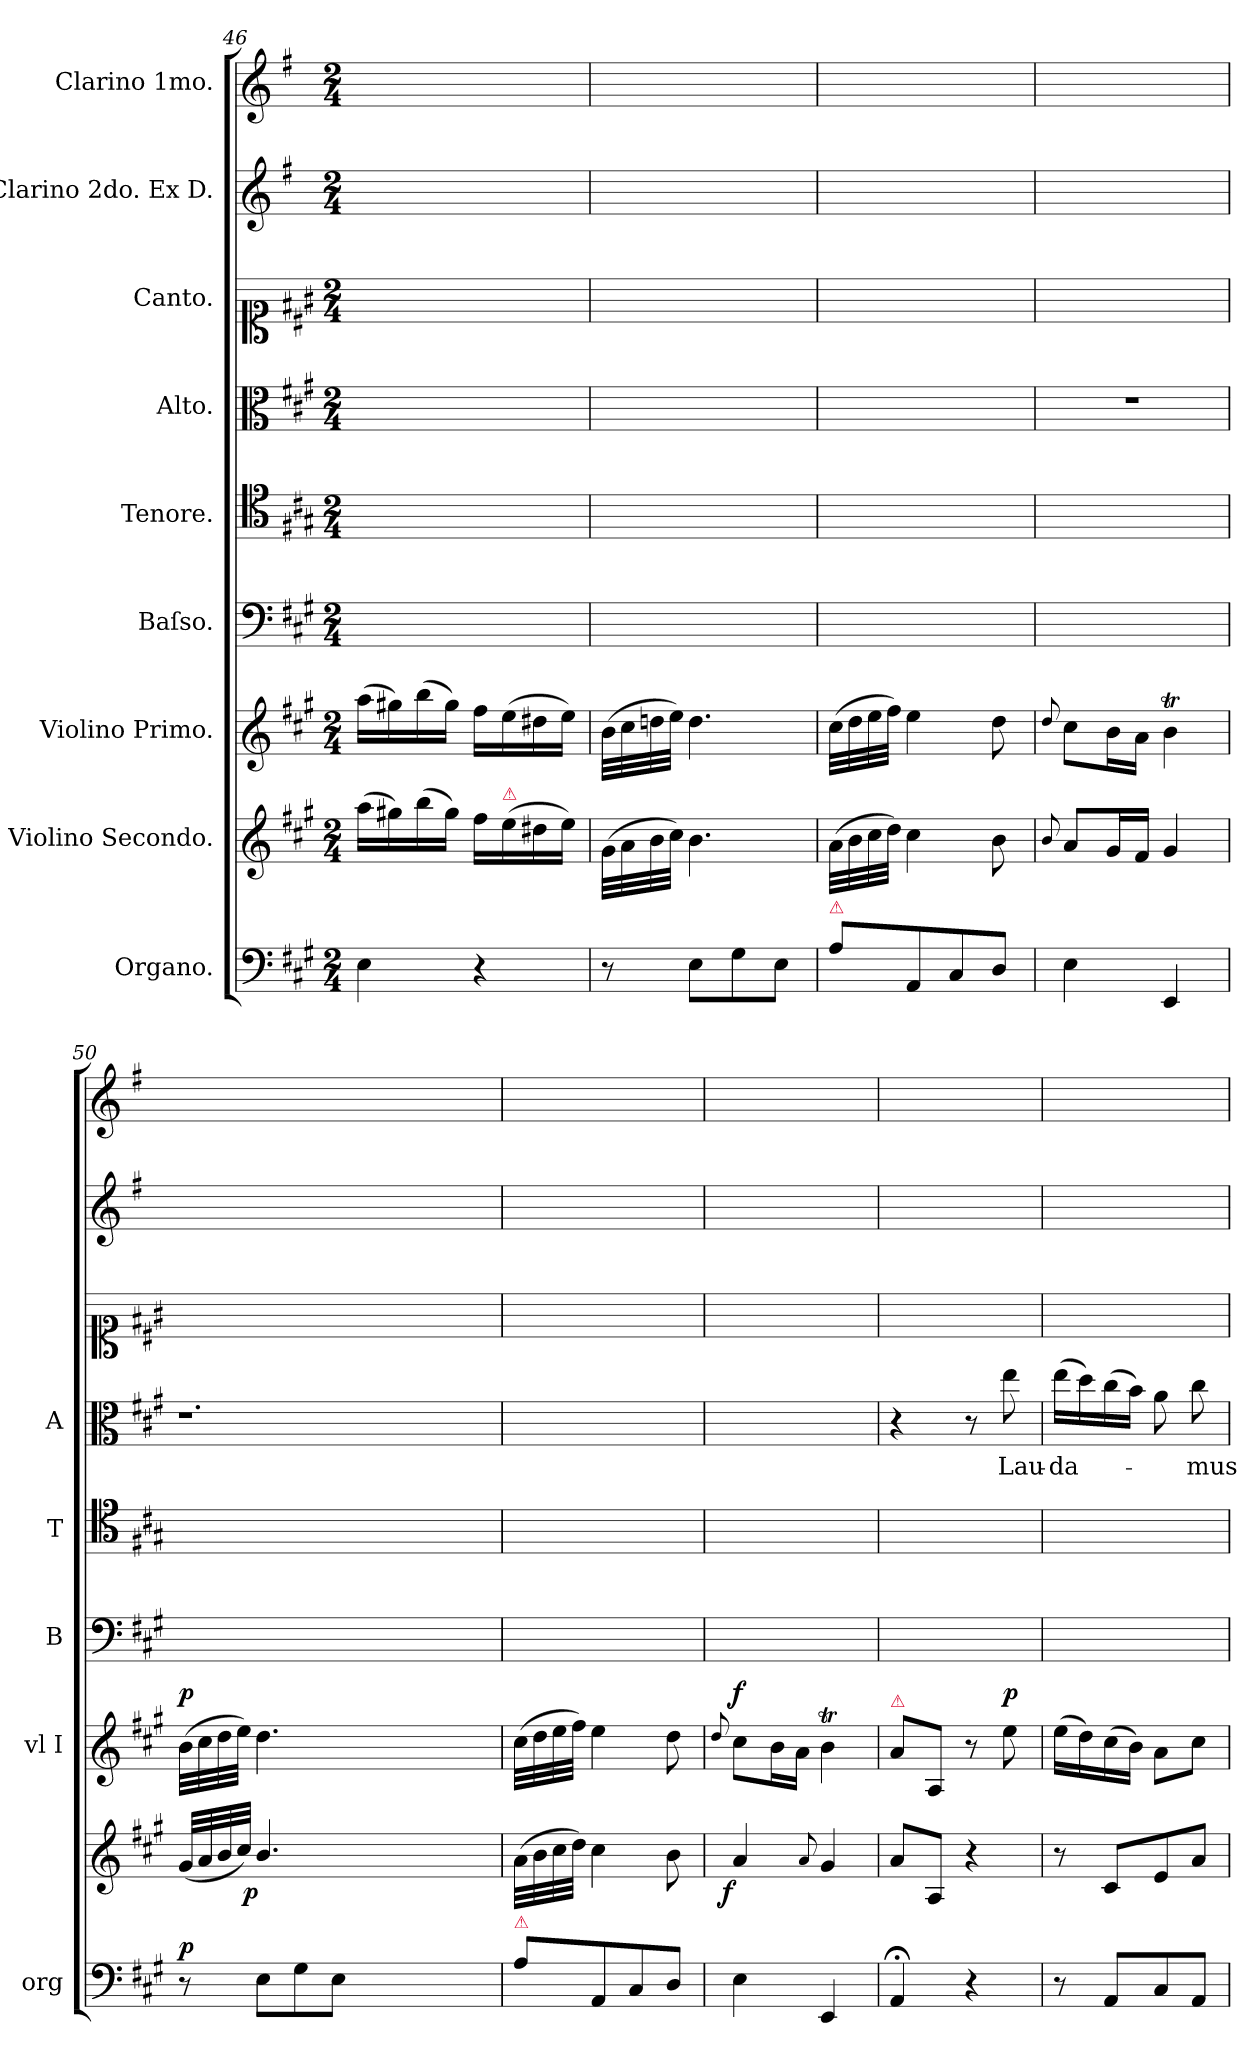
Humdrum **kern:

**kern	**dynam	**kern	**dynam	**kern	**dynam	**kern	**kern	**kern	**text	**kern	**kern	**kern
*part9	*part9	*part8	*part8	*part7	*part7	*part6	*part5	*part4	*part4	*part3	*part2	*part1
*staff9	*staff9	*staff8	*staff8	*staff7	*staff7	*staff6	*staff5	*staff4	*staff4	*staff3	*staff2	*staff1
*I"Organo.	*	*I"Violino Secondo.	*	*I"Violino Primo.	*	*I"Baſso.	*I"Tenore.	*I"Alto.	*	*I"Canto.	*I"Clarino 2do. Ex D.	*I"Clarino 1mo.
*I'org	*	*	*	*I'vl I	*	*I'B	*I'T	*I'A	*	*	*	*
*clefF4	*	*clefG2	*	*clefG2	*	*clefF4	*clefC4	*clefC3	*	*clefC1	*clefG2	*clefG2
*	*	*	*	*	*	*	*	*	*	*	*ITrd-1c-2	*ITrd-1c-2
*k[f#c#g#]	*	*k[f#c#g#]	*	*k[f#c#g#]	*	*k[f#c#g#]	*k[f#c#g#]	*k[f#c#g#]	*	*k[f#c#g#]	*k[f#c#g#]	*k[f#c#g#]
*M2/4	*	*M2/4	*	*M2/4	*	*M2/4	*M2/4	*M2/4	*	*M2/4	*M2/4	*M2/4
=46	=46	=46	=46	=46	=46	=46	=46	=46	=46	=46	=46	=46
4E\	.	(>16aa\LL	.	(>16aa\LL	.	2ryy	2ryy	2ryy	.	2ryy	2ryy	2ryy
.	.	16gg#X\)	.	16gg#X\)	.	.	.	.	.	.	.	.
.	.	(>16bb\	.	(>16bb\	.	.	.	.	.	.	.	.
.	.	16gg#\JJ)	.	16gg#\JJ)	.	.	.	.	.	.	.	.
4r	.	16ff#\LL	.	16ff#\LL	.	.	.	.	.	.	.	.
!	!	!LO:TX:a:color=crimson:t=⚠	!	!	!	!	!	!	!	!	!	!
.	.	(>16ee\	.	(>16ee\	.	.	.	.	.	.	.	.
.	.	16dd#X\	.	16dd#X\	.	.	.	.	.	.	.	.
.	.	16ee\JJ)	.	16ee\JJ)	.	.	.	.	.	.	.	.
=47	=47	=47	=47	=47	=47	=47	=47	=47	=47	=47	=47	=47
8r	.	(>32g#\LLL	.	(>32b\LLL	.	2ryy	2ryy	2ryy	.	2ryy	2ryy	2ryy
.	.	32a\	.	32cc#\	.	.	.	.	.	.	.	.
.	.	32b\	.	32ddn\	.	.	.	.	.	.	.	.
.	.	32cc#\JJJ)	.	32ee\JJJ)	.	.	.	.	.	.	.	.
8E\L	.	4.b\	.	4.dd\	.	.	.	.	.	.	.	.
8G#\	.	.	.	.	.	.	.	.	.	.	.	.
8E\J	.	.	.	.	.	.	.	.	.	.	.	.
=48	=48	=48	=48	=48	=48	=48	=48	=48	=48	=48	=48	=48
!LO:TX:a:color=crimson:t=⚠	!	!	!	!	!	!	!	!	!	!	!	!
8A\L	.	(>32a\LLL	.	(>32cc#\LLL	.	2ryy	2ryy	2ryy	.	2ryy	2ryy	2ryy
.	.	32b\	.	32dd\	.	.	.	.	.	.	.	.
.	.	32cc#\	.	32ee\	.	.	.	.	.	.	.	.
.	.	32dd\JJJ)	.	32ff#\JJJ)	.	.	.	.	.	.	.	.
8AA/	.	4cc#\	.	4ee\	.	.	.	.	.	.	.	.
8C#/	.	.	.	.	.	.	.	.	.	.	.	.
8D/J	.	8b\	.	8dd\	.	.	.	.	.	.	.	.
=49	=49	=49	=49	=49	=49	=49	=49	=49	=49	=49	=49	=49
.	.	8qqb/	.	8qqdd/	.	.	.	.	.	.	.	.
4E\	.	8a/L	.	8cc#\L	.	2ryy	2ryy	2r	.	2ryy	2ryy	2ryy
.	.	16g#/L	.	16b\L	.	.	.	.	.	.	.	.
.	.	16f#/JJ	.	16a\JJ	.	.	.	.	.	.	.	.
4EE/	.	4g#/	.	4bT\	.	.	.	.	.	.	.	.
=50	=50	=50	=50	=50	=50	=50	=50	=50	=50	=50	=50	=50
!	!LO:DY:a	!	!	!	!LO:DY:a	!	!	!	!	!	!	!
8r	p	(<32g#/LLL	.	(>32b\LLL	p	2ryy	2ryy	1.r	.	2ryy	2ryy	2ryy
.	.	32a/	.	32cc#\	.	.	.	.	.	.	.	.
.	.	32b/	.	32dd\	.	.	.	.	.	.	.	.
.	.	32cc#/JJJ)	.	32ee\JJJ)	.	.	.	.	.	.	.	.
!	!	!	!LO:DY:b:rj	!	!	!	!	!	!	!	!	!
8E\L	.	4.b/	p	4.dd\	.	.	.	.	.	.	.	.
8G#\	.	.	.	.	.	.	.	.	.	.	.	.
8E\J	.	.	.	.	.	.	.	.	.	.	.	.
1ryy	.	1ryy	.	1ryy	.	1ryy	1ryy	.	.	1ryy	1ryy	1ryy
=51	=51	=51	=51	=51	=51	=51	=51	=51	=51	=51	=51	=51
!LO:TX:a:color=crimson:t=⚠	!	!	!	!	!	!	!	!	!	!	!	!
8A\L	.	(>32a\LLL	.	(>32cc#\LLL	.	2ryy	2ryy	2ryy	.	2ryy	2ryy	2ryy
.	.	32b\	.	32dd\	.	.	.	.	.	.	.	.
.	.	32cc#\	.	32ee\	.	.	.	.	.	.	.	.
.	.	32dd\JJJ)	.	32ff#\JJJ)	.	.	.	.	.	.	.	.
8AA/	.	4cc#\	.	4ee\	.	.	.	.	.	.	.	.
8C#/	.	.	.	.	.	.	.	.	.	.	.	.
8D/J	.	8b\	.	8dd\	.	.	.	.	.	.	.	.
=52	=52	=52	=52	=52	=52	=52	=52	=52	=52	=52	=52	=52
.	.	.	.	8qqdd/	.	.	.	.	.	.	.	.
!	!	!	!LO:DY:b:rj	!	!LO:DY:a	!	!	!	!	!	!	!
4E\	.	4a/	f	8cc#\L	f	2ryy	2ryy	2ryy	.	2ryy	2ryy	2ryy
.	.	.	.	16b\L	.	.	.	.	.	.	.	.
.	.	.	.	16a\JJ	.	.	.	.	.	.	.	.
.	.	8qqa/	.	.	.	.	.	.	.	.	.	.
4EE/	.	4g#/	.	4bT\	.	.	.	.	.	.	.	.
=53	=53	=53	=53	=53	=53	=53	=53	=53	=53	=53	=53	=53
!	!	!	!	!LO:TX:a:color=crimson:t=⚠	!	!	!	!	!	!	!	!
4AA;<;/	.	8a/L	.	8a\L	.	2ryy	2ryy	4r	.	2ryy	2ryy	2ryy
.	.	8A/J	.	8A/J	.	.	.	.	.	.	.	.
4r	.	4r	.	8r	.	.	.	8r	.	.	.	.
!	!	!	!	!	!LO:DY:a	!	!	!	!	!	!	!
.	.	.	.	8ee\	p	.	.	8ee\	Lau-	.	.	.
=54	=54	=54	=54	=54	=54	=54	=54	=54	=54	=54	=54	=54
8r	.	8r	.	(>16ee\LL	.	2ryy	2ryy	(>16ee\LL	-da-	2ryy	2ryy	2ryy
.	.	.	.	16dd\)	.	.	.	16dd\)	.	.	.	.
8AA/L	.	8c#/L	.	(>16cc#\	.	.	.	(>16cc#\	.	.	.	.
.	.	.	.	16b\JJ)	.	.	.	16b\JJ)	.	.	.	.
8C#/	.	8e/	.	8a\L	.	.	.	8a\	.	.	.	.
8AA/J	.	8a/J	.	8cc#\J	.	.	.	8cc#\	-mus	.	.	.
=	=	=	=	=	=	=	=	=	=	=	=	=
*-	*-	*-	*-	*-	*-	*-	*-	*-	*-	*-	*-	*-
